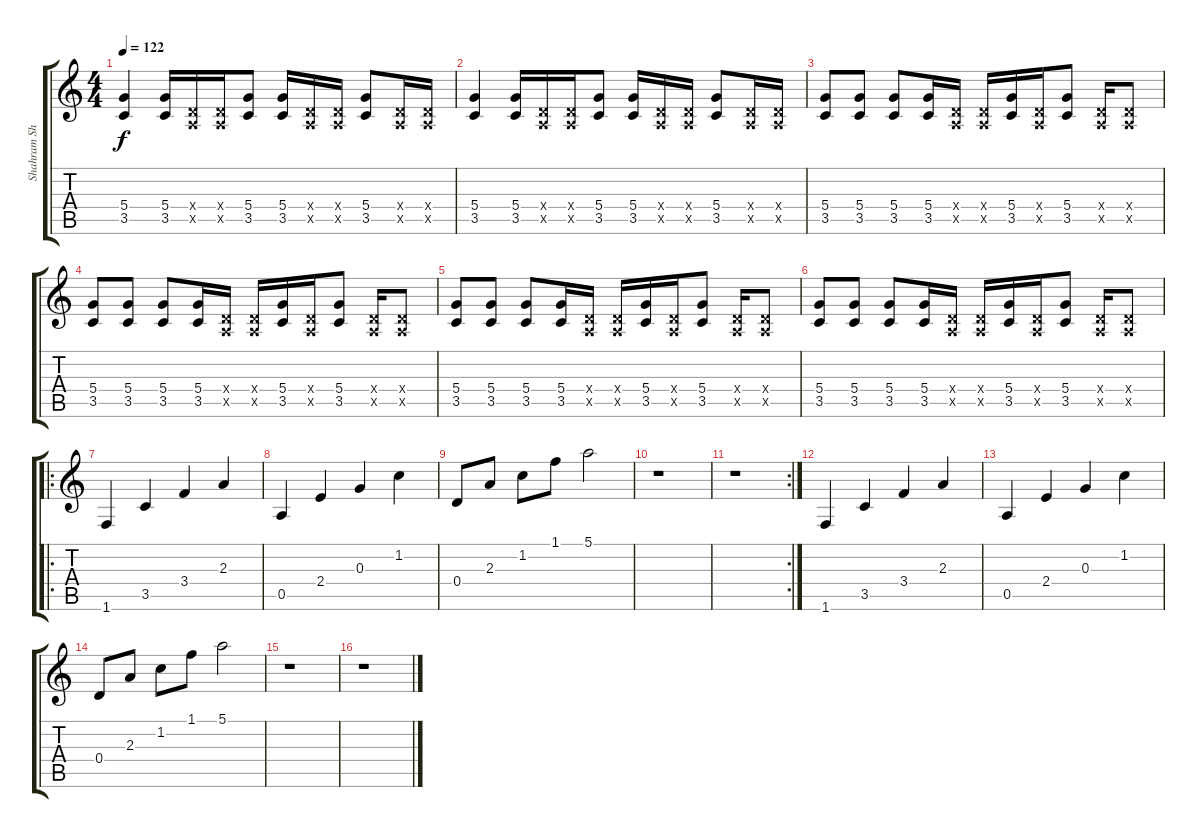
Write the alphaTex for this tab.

\track ("Shahram Sherbaf" "Shahram Sh") {instrument overdrivenguitar}
\staff {score tabs}
\tuning (E4 B3 G3 D3 A2 E2) {hide}
\ts (4 4)
\tempo 122
\clef g2
\ks c
(5.4 3.5).4{dy f} (5.4 3.5).16 (0.4{x} 0.5{x}).16 (0.4{x} 0.5{x}).16 (5.4 3.5).8 (5.4 3.5).16 (0.4{x} 0.5{x}).16 (0.4{x} 0.5{x}).16 (5.4 3.5).8 (0.4{x} 0.5{x}).16 (0.4{x} 0.5{x}).16 |
(5.4 3.5).4 (5.4 3.5).16 (0.4{x} 0.5{x}).16 (0.4{x} 0.5{x}).16 (5.4 3.5).8 (5.4 3.5).16 (0.4{x} 0.5{x}).16 (0.4{x} 0.5{x}).16 (5.4 3.5).8 (0.4{x} 0.5{x}).16 (0.4{x} 0.5{x}).16 |
(5.4 3.5).8 (5.4 3.5).8 (5.4 3.5).8 (5.4 3.5).16 (0.4{x} 0.5{x}).16 (0.4{x} 0.5{x}).16 (5.4 3.5).16 (0.4{x} 0.5{x}).16 (5.4 3.5).8 (0.4{x} 0.5{x}).16 (0.4{x} 0.5{x}).8 |
(5.4 3.5).8 (5.4 3.5).8 (5.4 3.5).8 (5.4 3.5).16 (0.4{x} 0.5{x}).16 (0.4{x} 0.5{x}).16 (5.4 3.5).16 (0.4{x} 0.5{x}).16 (5.4 3.5).8 (0.4{x} 0.5{x}).16 (0.4{x} 0.5{x}).8 |
(5.4 3.5).8 (5.4 3.5).8 (5.4 3.5).8 (5.4 3.5).16 (0.4{x} 0.5{x}).16 (0.4{x} 0.5{x}).16 (5.4 3.5).16 (0.4{x} 0.5{x}).16 (5.4 3.5).8 (0.4{x} 0.5{x}).16 (0.4{x} 0.5{x}).8 |
(5.4 3.5).8 (5.4 3.5).8 (5.4 3.5).8 (5.4 3.5).16 (0.4{x} 0.5{x}).16 (0.4{x} 0.5{x}).16 (5.4 3.5).16 (0.4{x} 0.5{x}).16 (5.4 3.5).8 (0.4{x} 0.5{x}).16 (0.4{x} 0.5{x}).8 |
\ro
1.6.4 3.5.4 3.4.4 2.3.4 |
0.5.4 2.4.4 0.3.4 1.2.4 |
0.4.8 2.3.8 1.2.8 1.1.8 5.1.2 |
r.1 |
\rc 2
r.1 |
1.6.4 3.5.4 3.4.4 2.3.4 |
0.5.4 2.4.4 0.3.4 1.2.4 |
0.4.8 2.3.8 1.2.8 1.1.8 5.1.2 |
r.1 |
r.1
